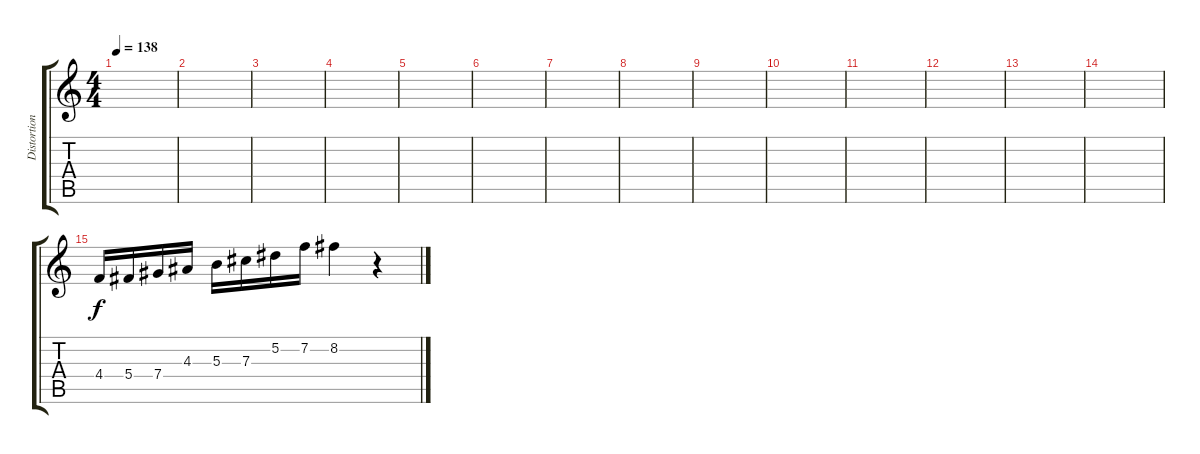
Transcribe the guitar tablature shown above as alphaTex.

\track ("Distortion guitar 1" "Distortion") {instrument distortionguitar}
\staff {score tabs}
\tuning (Eb4 Bb3 Gb3 Db3 Ab2 Eb2) {hide}
\ts (4 4)
\tempo 138
\clef g2
\ks c
|
|
|
|
|
|
|
|
|
|
|
|
|
|
4.4.16 5.4.16 7.4.16 4.3.16 5.3.16 7.3.16 5.2.16 7.2.16 8.2.4 r.4
